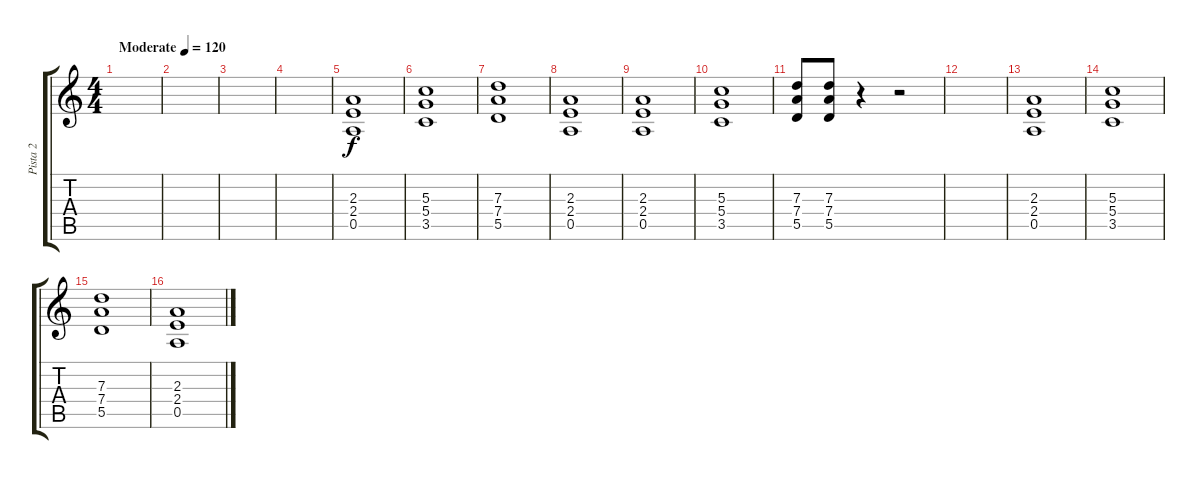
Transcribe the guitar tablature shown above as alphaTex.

\track ("Pista 2" "Pista 2") {instrument distortionguitar}
\staff {score tabs}
\tuning (E4 B3 G3 D3 A2 E2) {hide}
\ts (4 4)
\tempo (120 "Moderate")
\clef g2
\ks c
|
|
|
|
(2.3 2.4 0.5).1 |
(5.3 5.4 3.5).1 |
(7.3 7.4 5.5).1 |
(2.3 2.4 0.5).1 |
(2.3 2.4 0.5).1 |
(5.3 5.4 3.5).1 |
(7.3 7.4 5.5).8 (7.3 7.4 5.5).8 r.4 r.2 |
|
(2.3 2.4 0.5).1 |
(5.3 5.4 3.5).1 |
(7.3 7.4 5.5).1 |
(2.3 2.4 0.5).1
